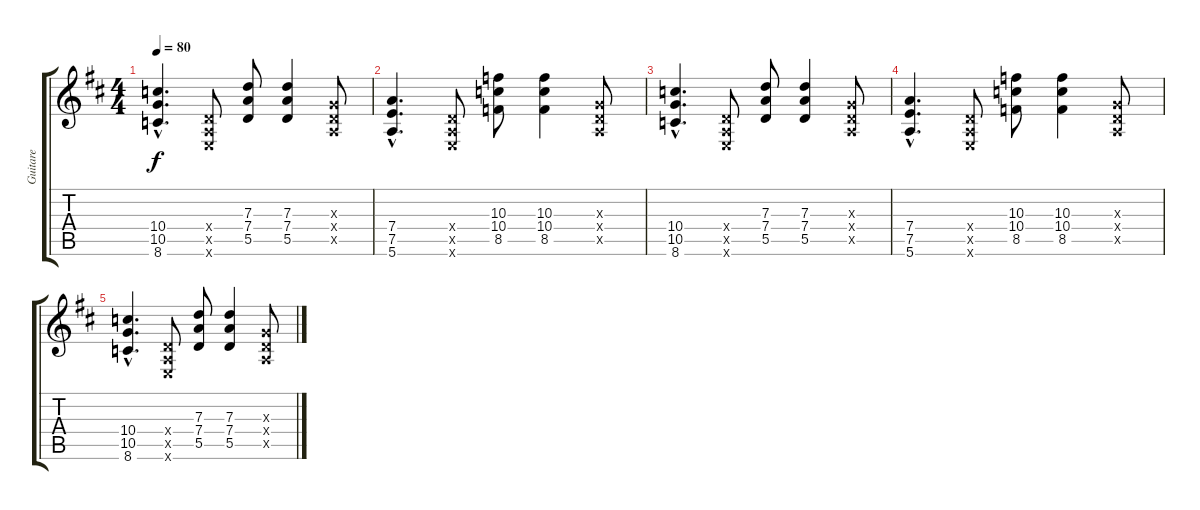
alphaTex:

\track ("Guitare" "Guitare") {instrument distortionguitar}
\staff {score tabs}
\tuning (E4 B3 G3 D3 A2 E2) {hide}
\ts (4 4)
\tempo 80
\clef g2
\ks d
(10.4{hac} 10.5{hac} 8.6{hac}).4{d dy f} (0.4{x} 0.5{x} 0.6{x}).8 (7.3 7.4 5.5).8 (7.3 7.4 5.5).4 (0.3{x} 0.4{x} 0.5{x}).8 |
(7.4{hac} 7.5{hac} 5.6{hac}).4{d} (0.4{x} 0.5{x} 0.6{x}).8 (10.3 10.4 8.5).8 (10.3 10.4 8.5).4 (0.3{x} 0.4{x} 0.5{x}).8 |
(10.4{hac} 10.5{hac} 8.6{hac}).4{d} (0.4{x} 0.5{x} 0.6{x}).8 (7.3 7.4 5.5).8 (7.3 7.4 5.5).4 (0.3{x} 0.4{x} 0.5{x}).8 |
(7.4{hac} 7.5{hac} 5.6{hac}).4{d} (0.4{x} 0.5{x} 0.6{x}).8 (10.3 10.4 8.5).8 (10.3 10.4 8.5).4 (0.3{x} 0.4{x} 0.5{x}).8 |
(10.4{hac} 10.5{hac} 8.6{hac}).4{d} (0.4{x} 0.5{x} 0.6{x}).8 (7.3 7.4 5.5).8 (7.3 7.4 5.5).4 (0.3{x} 0.4{x} 0.5{x}).8
